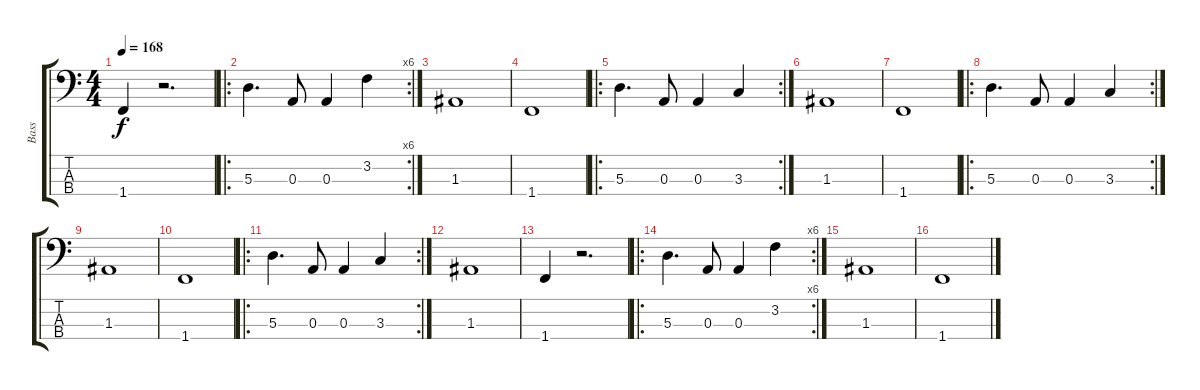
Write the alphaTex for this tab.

\track ("Bass" "Bass") {instrument electricbassfinger}
\staff {score tabs}
\tuning (G2 D2 A1 E1) {hide}
\ts (4 4)
\tempo 168
\clef f4
\ks c
1.4.4{dy f} r.2{d} |
\ro
\rc 6
5.3.4{d} 0.3.8 0.3.4 3.2.4 |
1.3.1 |
1.4.1 |
\ro
\rc 2
5.3.4{d} 0.3.8 0.3.4 3.3.4 |
1.3.1 |
1.4.1 |
\ro
\rc 2
5.3.4{d} 0.3.8 0.3.4 3.3.4 |
1.3.1 |
1.4.1 |
\ro
\rc 2
5.3.4{d} 0.3.8 0.3.4 3.3.4 |
1.3.1 |
1.4.4 r.2{d} |
\ro
\rc 6
5.3.4{d} 0.3.8 0.3.4 3.2.4 |
1.3.1 |
1.4.1
